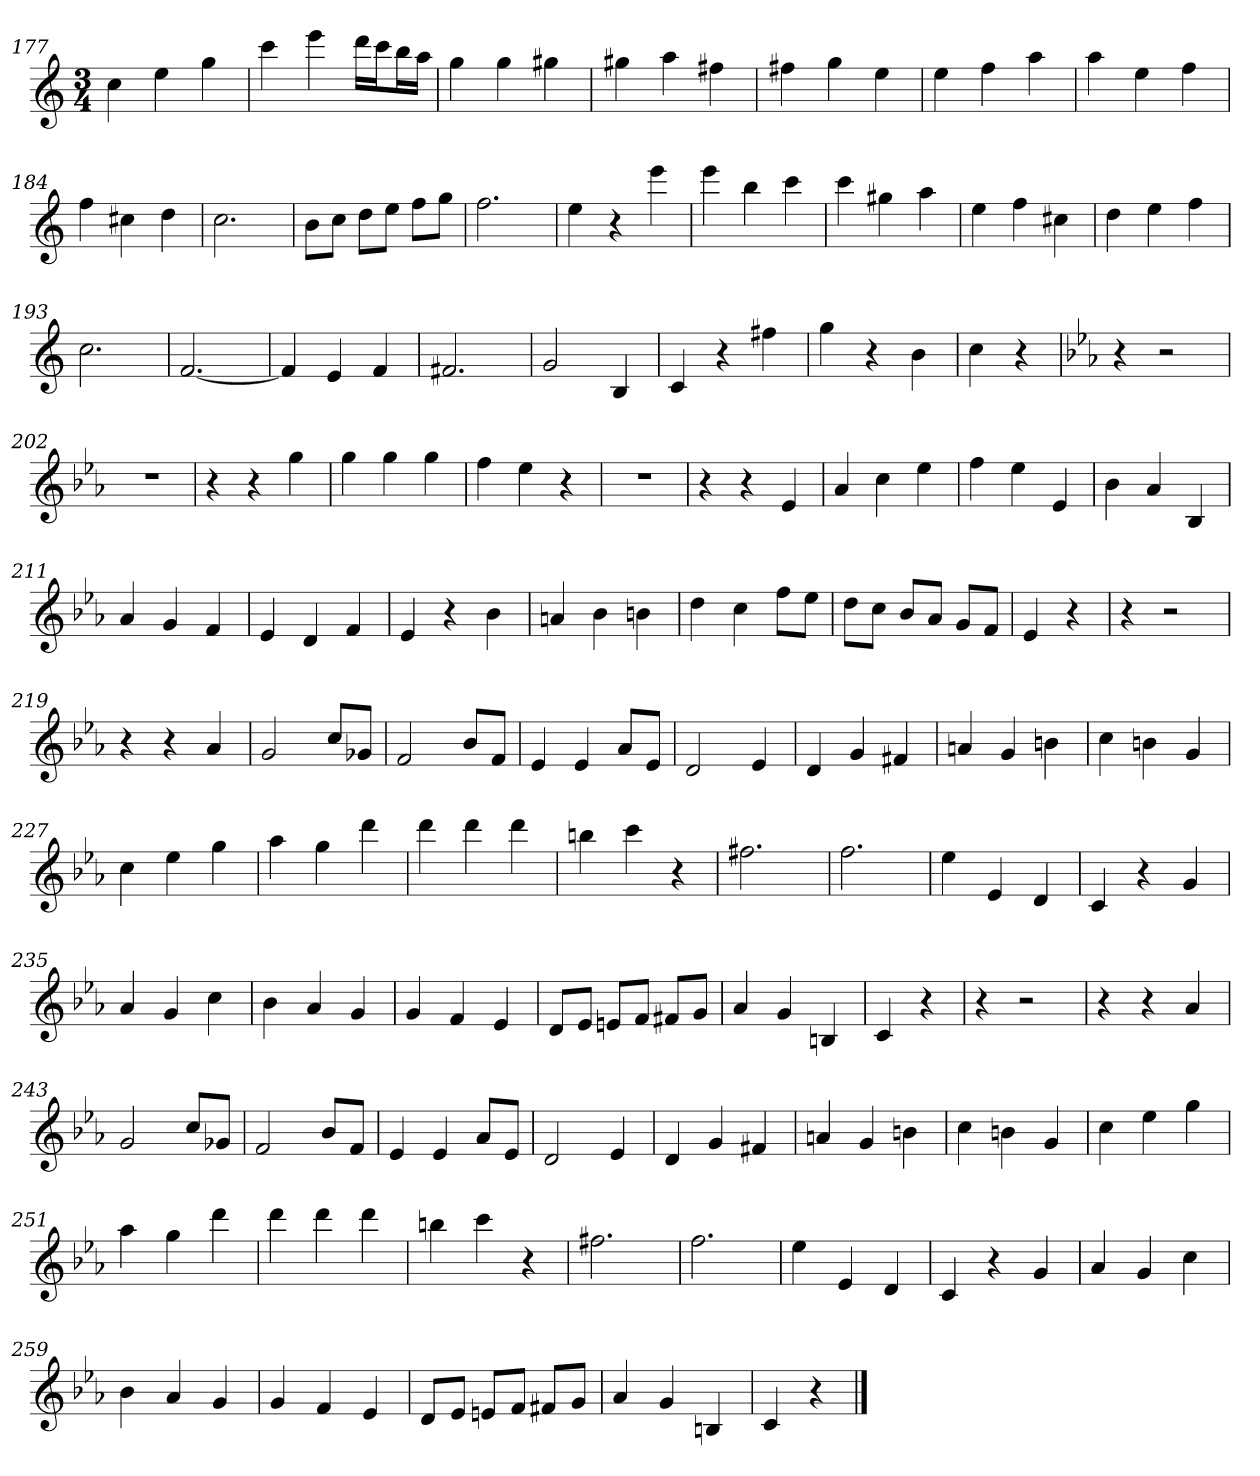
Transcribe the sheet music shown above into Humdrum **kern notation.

**kern
*part1
*staff1
*clefG2
*k[]
*C:
*M3/4
=177
4cc
4ee
4gg
=178
4ccc
4eee
16ddd\LL
16ccc\J
16bb\L
16aa\JJ
=179
4gg
4gg
4gg#X
=180
4gg#X
4aa
4ff#X
=181
4ff#X
4gg
4ee
=182
4ee
4ff
4aa
=183
4aa
4ee
4ff
=184
4ff
4cc#X
4dd
=185
2.cc
=186
8b\L
8cc\J
8dd\L
8ee\J
8ff\L
8gg\J
=187
2.ff
=188
4ee
4r
4eee
=189
4eee
4bb
4ccc
=190
4ccc
4gg#X
4aa
=191
4ee
4ff
4cc#X
=192
4dd
4ee
4ff
=193
2.cc
=194
[2.f
=195
4f]
4e
4f
=196
2.f#X
=197
2g
4B
=198
4c
4r
4ff#X
=199
4gg
4r
4b
=200
4cc
4r
=201
*k[b-e-a-]
*c:
4r
2r
=202
2.r
=203
4r
4r
4gg
=204
4gg
4gg
4gg
=205
4ff
4ee-
4r
=206
2.r
=207
4r
4r
4e-
=208
4a-
4cc
4ee-
=209
4ff
4ee-
4e-
=210
4b-
4a-
4B-
=211
4a-
4g
4f
=212
4e-
4d
4f
=213
4e-
4r
4b-
=214
4an
4b-
4bn
=215
4dd
4cc
8ff\L
8ee-\J
=216
8dd\L
8cc\J
8b-/L
8a-/J
8g/L
8f/J
=217
4e-
4r
=218
4r
2r
=219
4r
4r
4a-
=220
2g
8cc/L
8g-X/J
=221
2f
8b-/L
8f/J
=222
4e-
4e-
8a-/L
8e-/J
=223
2d
4e-
=224
4d
4g
4f#X
=225
4an
4g
4bn
=226
4cc
4bn
4g
=227
4cc
4ee-
4gg
=228
4aa-
4gg
4ddd
=229
4ddd
4ddd
4ddd
=230
4bbn
4ccc
4r
=231
2.ff#X
=232
2.ff
=233
4ee-
4e-
4d
=234
4c
4r
4g
=235
4a-
4g
4cc
=236
4b-
4a-
4g
=237
4g
4f
4e-
=238
8d/L
8e-/J
8en/L
8f/J
8f#X/L
8g/J
=239
4a-
4g
4Bn
=240
4c
4r
=241
4r
2r
=242
4r
4r
4a-
=243
2g
8cc/L
8g-X/J
=244
2f
8b-/L
8f/J
=245
4e-
4e-
8a-/L
8e-/J
=246
2d
4e-
=247
4d
4g
4f#X
=248
4an
4g
4bn
=249
4cc
4bn
4g
=250
4cc
4ee-
4gg
=251
4aa-
4gg
4ddd
=252
4ddd
4ddd
4ddd
=253
4bbn
4ccc
4r
=254
2.ff#X
=255
2.ff
=256
4ee-
4e-
4d
=257
4c
4r
4g
=258
4a-
4g
4cc
=259
4b-
4a-
4g
=260
4g
4f
4e-
=261
8d/L
8e-/J
8en/L
8f/J
8f#X/L
8g/J
=262
4a-
4g
4Bn
=263
4c
4r
==
*-
